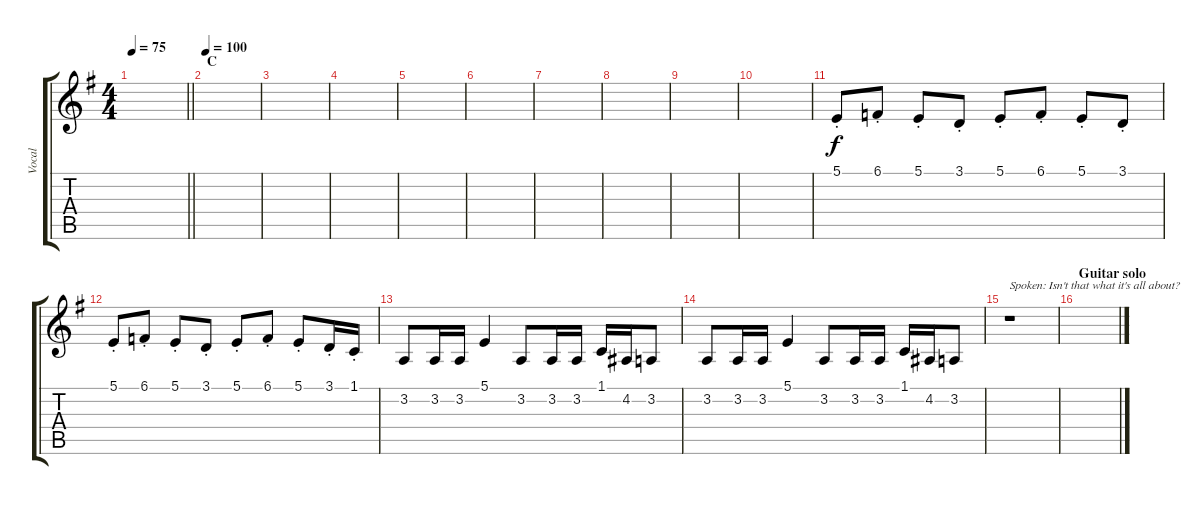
\track ("Vocal" "Vocal") {instrument altosax}
\staff {score tabs}
\tuning (B3 Gb3 D3 A2 E2 B1) {hide}
\ts (4 4)
\tempo 75
\clef g2
\barLineRight lightlight
\ks eminor
|
\section ("" "C")
\tempo 100
|
|
|
|
|
|
|
|
|
5.1{st}.8{volume 16} 6.1{st}.8 5.1{st}.8 3.1{st}.8 5.1{st}.8 6.1{st}.8 5.1{st}.8 3.1{st}.8 |
5.1{st}.8 6.1{st}.8 5.1{st}.8 3.1{st}.8 5.1{st}.8 6.1{st}.8 5.1{st}.8 3.1{st}.16 1.1{st}.16 |
3.2.8 3.2.16 3.2.16 5.1.4 3.2.8 3.2.16 3.2.16 1.1.16 4.2.16 3.2.8 |
3.2.8 3.2.16 3.2.16 5.1.4 3.2.8 3.2.16 3.2.16 1.1.16 4.2.16 3.2.8 |
r.1{txt "Spoken: Isn't that what it's all about?"} |
\section ("" "Guitar solo")
